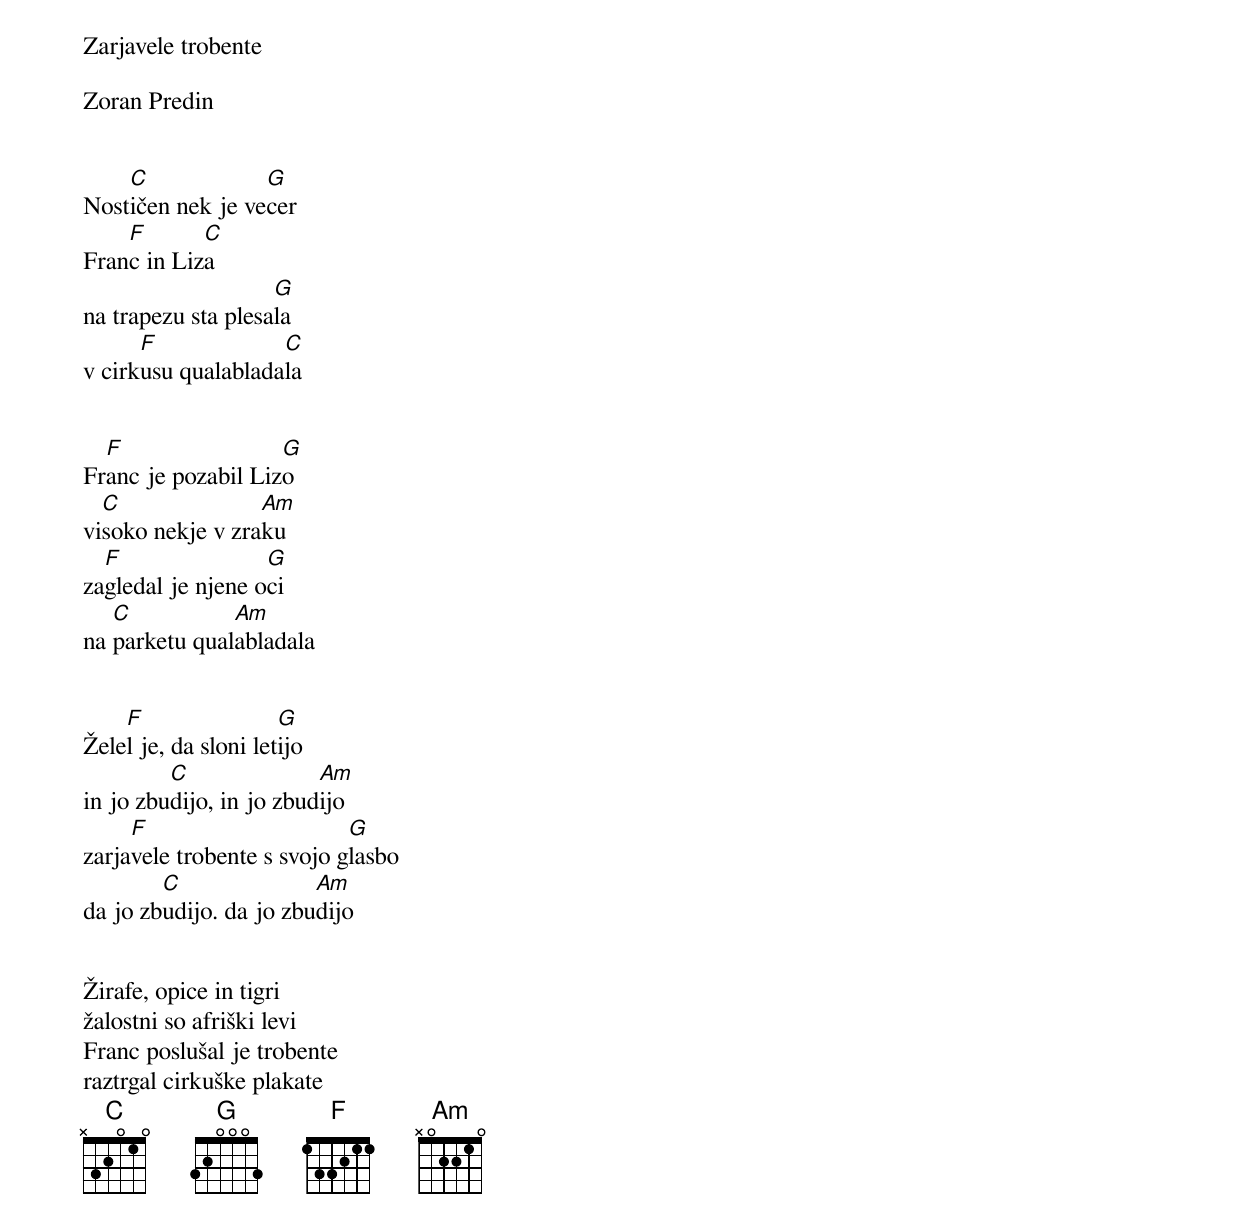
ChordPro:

Zarjavele trobente

Zoran Predin


Nost[C]ičen nek je ve[G]cer
Fran[F]c in Liz[C]a
na trapezu sta plesa[G]la
v cirk[F]usu qualablada[C]la


Fr[F]anc je pozabil Liz[G]o
vi[C]soko nekje v zra[Am]ku
za[F]gledal je njene o[G]ci
na [C]parketu qual[Am]abladala


Žele[F]l je, da sloni let[G]ijo
in jo zbu[C]dijo, in jo zbud[Am]ijo
zarja[F]vele trobente s svojo g[G]lasbo
da jo zb[C]udijo. da jo zbu[Am]dijo


Žirafe, opice in tigri
žalostni so afriški levi
Franc poslušal je trobente
raztrgal cirkuške plakate
